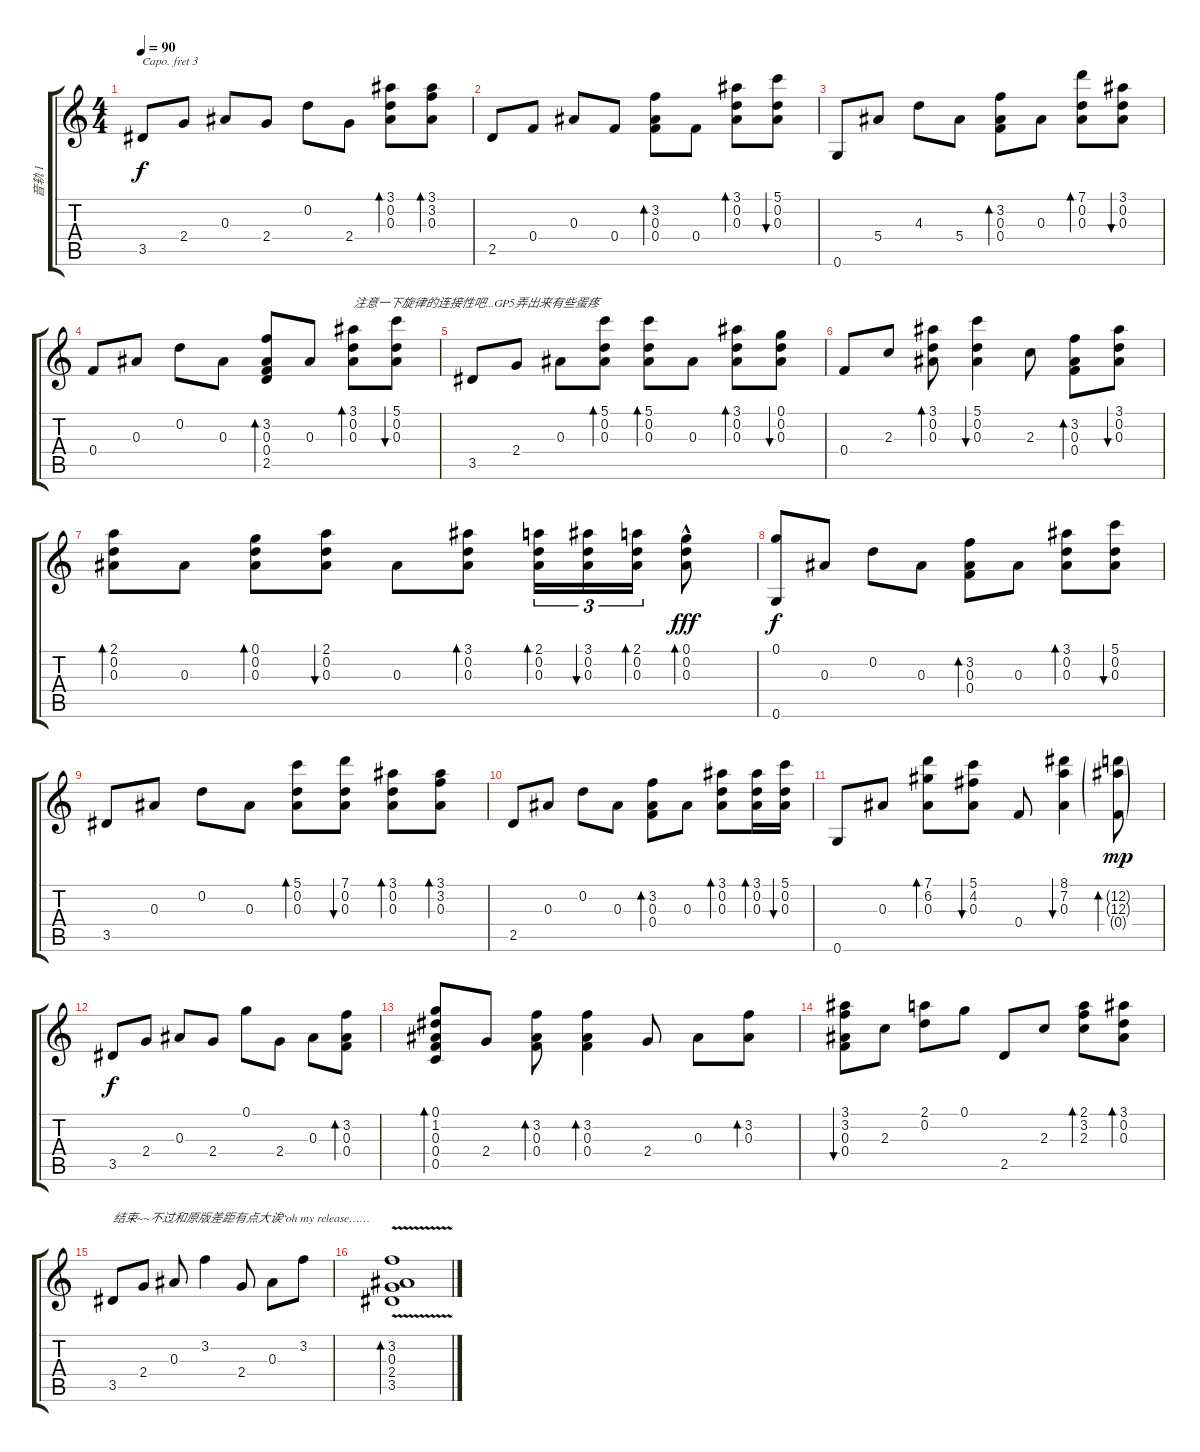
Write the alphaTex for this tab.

\track ("音轨 1" "音轨 1") {instrument acousticguitarsteel}
\staff {score tabs}
\capo 3
\tuning (E4 B3 G3 D3 A2 E2) {hide}
\ts (4 4)
\tempo 90
\clef g2
\ks c
3.5.8{dy f} 2.4.8 0.3.8 2.4.8 0.2.8 2.4.8 (3.1 0.2 0.3).8{bd 60} (3.1 3.2 0.3).8{bd 60} |
2.5.8 0.4.8 0.3.8 0.4.8 (3.2 0.3 0.4).8{bd 60} 0.4.8 (3.1 0.2 0.3).8{bd 60} (5.1 0.2 0.3).8{bu 60} |
0.6.8 5.4.8 4.3.8 5.4.8 (3.2 0.3 0.4).8{bd 60} 0.3.8 (7.1 0.2 0.3).8{bd 60} (3.1 0.2 0.3).8{bu 60} |
0.4.8 0.3.8 0.2.8 0.3.8 (3.2 0.3 0.4 2.5).8{bd 60} 0.3.8 (3.1 0.2 0.3).8{bd 60 txt "注意一下旋律的连接性吧...GP5弄出来有些蛋疼"} (5.1 0.2 0.3).8{bu 60} |
3.5.8 2.4.8 0.3.8 (5.1 0.2 0.3).8{bd 60} (5.1 0.2 0.3).8{bd 60} 0.3.8 (3.1 0.2 0.3).8{bd 60} (0.1 0.2 0.3).8{bu 60} |
0.4.8 2.3.8 (3.1 0.2 0.3).8{bd 60} (5.1 0.2 0.3).4{bu 60} 2.3.8 (3.2 0.3 0.4).8{bd 60} (3.1 0.2 0.3).8{bu 60} |
(2.1 0.2 0.3).8{bd 60} 0.3.8 (0.1 0.2 0.3).8{bd 60} (2.1 0.2 0.3).8{bu 60} 0.3.8 (3.1 0.2 0.3).8{bd 60} (2.1 0.2 0.3).16{tu (3 2) bd 60} (3.1 0.2 0.3).16{tu (3 2) bu 60} (2.1 0.2 0.3).16{tu (3 2) bd 60} (0.1 0.2 0.3{hac}).8{bd 60 dy fff} |
(0.1 0.6).8{dy f} 0.3.8 0.2.8 0.3.8 (3.2 0.3 0.4).8{bd 60} 0.3.8 (3.1 0.2 0.3).8{bd 60} (5.1 0.2 0.3).8{bu 60} |
3.5.8 0.3.8 0.2.8 0.3.8 (5.1 0.2 0.3).8{bd 60} (7.1 0.2 0.3).8{bu 60} (3.1 0.2 0.3).8{bd 60} (3.1 3.2 0.3).8{bd 60} |
2.5.8 0.3.8 0.2.8 0.3.8 (3.2 0.3 0.4).8{bd 60} 0.3.8 (3.1 0.2 0.3).8{bd 60} (3.1 0.2 0.3).16{bd 60} (5.1 0.2 0.3).16{bu 60} |
0.6.8 0.3.8 (7.1 6.2 0.3).8{bd 60} (5.1 4.2 0.3).8{bu 60} 0.4.8 (8.1 7.2 0.3).4{bu 60} (12.2{g} 12.3{g} 0.4{g}).8{bd 60 dy mp} |
3.5.8{dy f} 2.4.8 0.3.8 2.4.8 0.1.8 2.4.8 0.3.8 (3.2 0.3 0.4).8{bd 60} |
(0.1 1.2 0.3 0.4 0.5).8{bd 60} 2.4.8 (3.2 0.3 0.4).8{bd 60} (3.2 0.3 0.4).4{bd 60} 2.4.8 0.3.8 (3.2 0.3).8{bd 60} |
(3.1 3.2 0.3 0.4).8{bu 60} 2.3.8 (2.1 0.2).8 0.1.8 2.5.8 2.3.8 (2.1 3.2 2.3).8{bd 60} (3.1 0.2 0.3).8{bd 60} |
3.5.8{txt "结束~~不过和原版差距有点大诶“oh my release……"} 2.4.8 0.3.8 3.2.4 2.4.8 0.3.8 3.2.8 |
(3.2 0.3{v} 2.4 3.5).1{bd 60}
